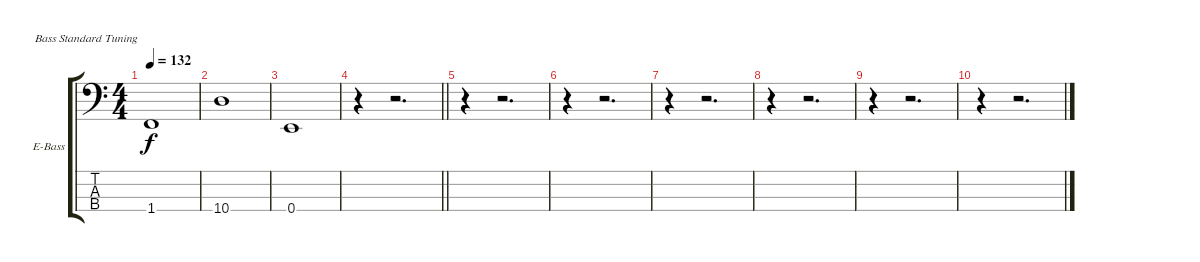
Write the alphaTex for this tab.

\bracketExtendMode groupsimilarinstruments
\firstSystemTrackNameOrientation horizontal
\otherSystemsTrackNameOrientation horizontal
\track ("Äîðîæêà 4" "E-Bass") {instrument electricbassfinger}
\staff {score tabs}
\tuning (G2 D2 A1 E1)
\ts (4 4)
\tempo 132
\clef f4
\ks c
1.4.1{dy f} |
10.4.1 |
0.4.1 |
\barLineRight lightlight
r.4 r.2{d} |
r.4 r.2{d} |
r.4 r.2{d} |
r.4 r.2{d} |
r.4 r.2{d} |
r.4 r.2{d} |
r.4 r.2{d}
